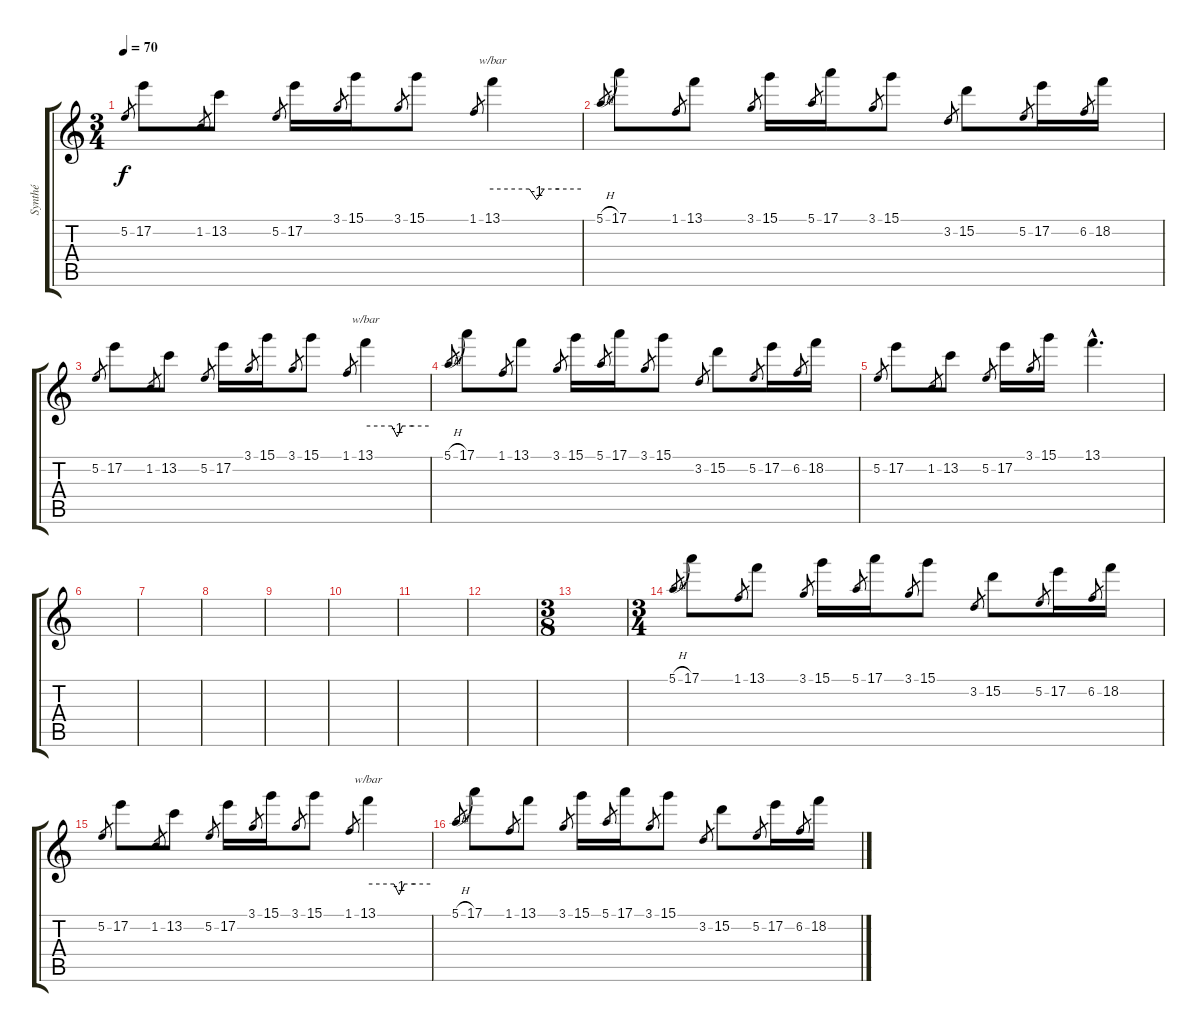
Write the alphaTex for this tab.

\track ("Synthé" "Synthé") {instrument electricguitarmuted}
\staff {score tabs}
\tuning (E4 B3 G3 D3 A2 E2) {hide}
\ts (3 4)
\tempo 70
\clef g2
\ks c
5.2.8{gr dy f} 17.2.8 1.2.8{gr} 13.2.8 5.2.8{gr} 17.2.16 3.1.8{gr} 15.1.16 3.1.8{gr} 15.1.8 1.1.8{gr} 13.1.4{tbe (custom default 0 0 25 0 30 -4 35 0 45 0 60 0)} |
5.1{h}.8{gr} 17.1.8 1.1.8{gr} 13.1.8 3.1.8{gr} 15.1.16 5.1.8{gr} 17.1.16 3.1.8{gr} 15.1.8 3.2.8{gr} 15.2.8 5.2.8{gr} 17.2.16 6.2.8{gr} 18.2.16 |
5.2.8{gr} 17.2.8 1.2.8{gr} 13.2.8 5.2.8{gr} 17.2.16 3.1.8{gr} 15.1.16 3.1.8{gr} 15.1.8 1.1.8{gr} 13.1.4{tbe (custom default 0 0 25 0 30 -4 35 0 45 0 60 0)} |
5.1{h}.8{gr} 17.1.8 1.1.8{gr} 13.1.8 3.1.8{gr} 15.1.16 5.1.8{gr} 17.1.16 3.1.8{gr} 15.1.8 3.2.8{gr} 15.2.8 5.2.8{gr} 17.2.16 6.2.8{gr} 18.2.16 |
5.2.8{gr} 17.2.8 1.2.8{gr} 13.2.8 5.2.8{gr} 17.2.16 3.1.8{gr} 15.1.16 13.1{hac}.4{d} |
|
|
|
|
|
|
|
\ts (3 8)
|
\ts (3 4)
5.1{h}.8{gr} 17.1.8 1.1.8{gr} 13.1.8 3.1.8{gr} 15.1.16 5.1.8{gr} 17.1.16 3.1.8{gr} 15.1.8 3.2.8{gr} 15.2.8 5.2.8{gr} 17.2.16 6.2.8{gr} 18.2.16 |
5.2.8{gr} 17.2.8 1.2.8{gr} 13.2.8 5.2.8{gr} 17.2.16 3.1.8{gr} 15.1.16 3.1.8{gr} 15.1.8 1.1.8{gr} 13.1.4{tbe (custom default 0 0 25 0 30 -4 35 0 45 0 60 0)} |
5.1{h}.8{gr} 17.1.8 1.1.8{gr} 13.1.8 3.1.8{gr} 15.1.16 5.1.8{gr} 17.1.16 3.1.8{gr} 15.1.8 3.2.8{gr} 15.2.8 5.2.8{gr} 17.2.16 6.2.8{gr} 18.2.16
